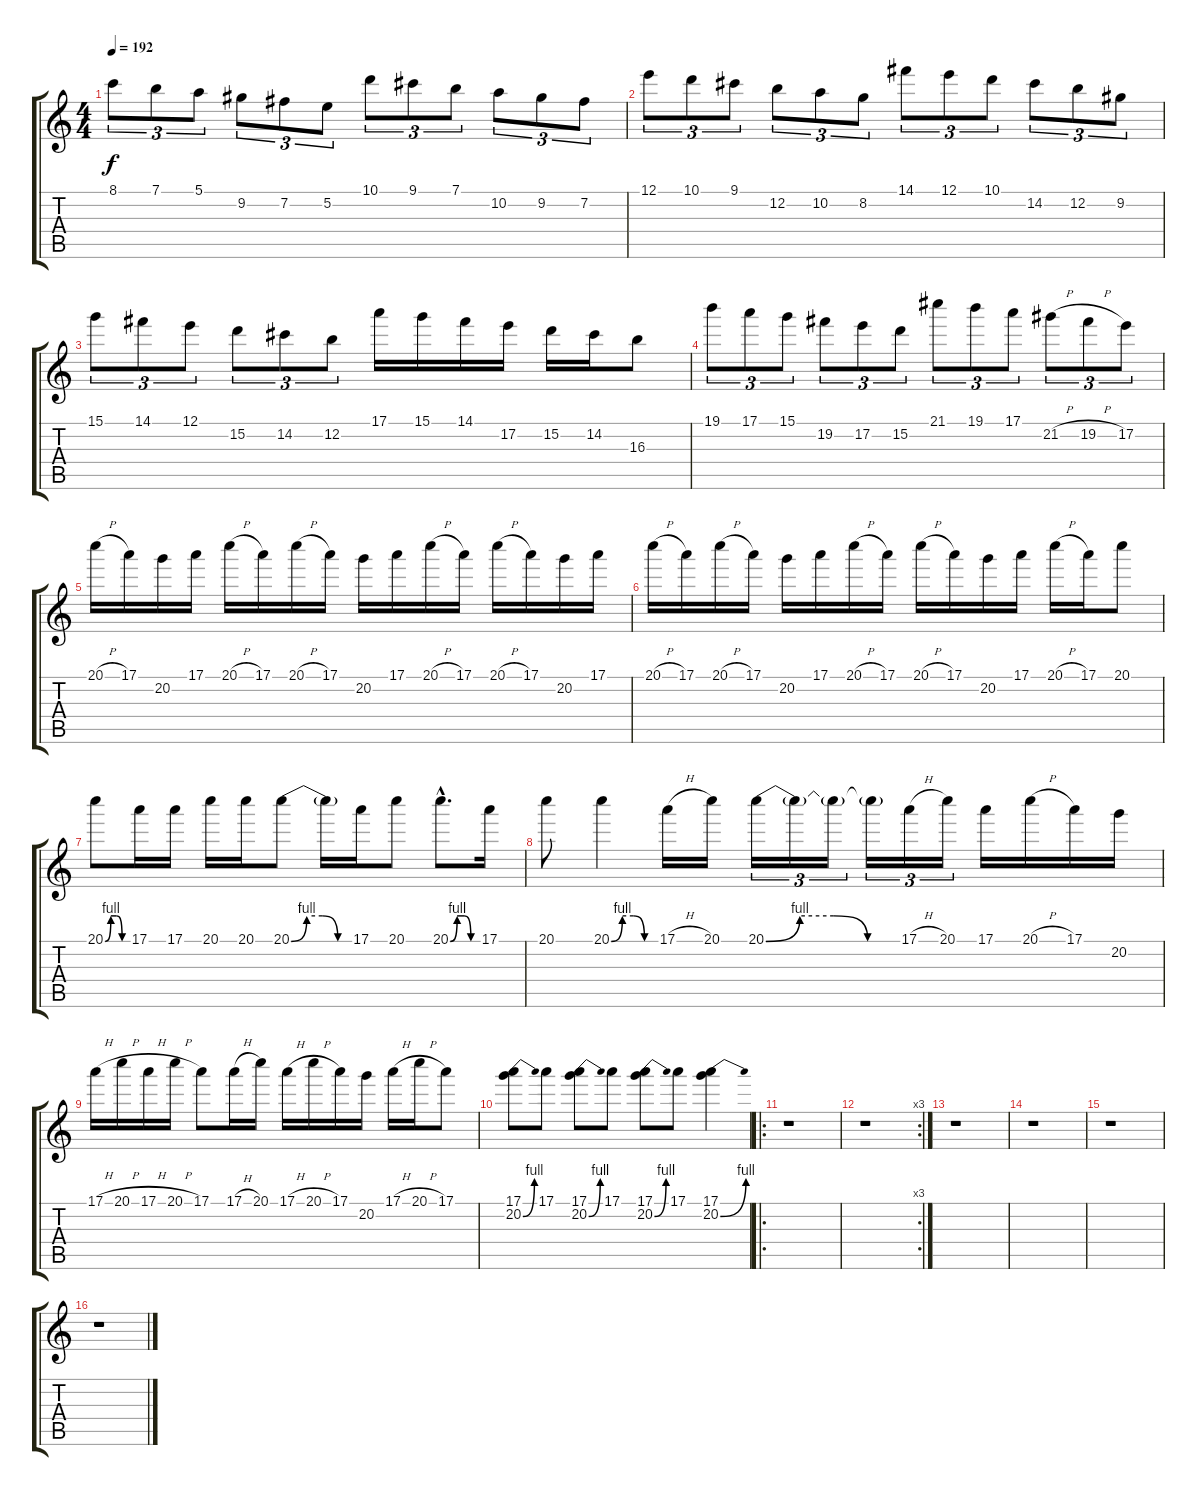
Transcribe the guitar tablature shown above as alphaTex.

\track "" {instrument distortionguitar}
\staff {score tabs}
\tuning (E4 B3 G3 D3 A2 E2) {hide}
\ts (4 4)
\tempo 192
\clef g2
\ks c
8.1.8{tu (3 2) dy f} 7.1.8{tu (3 2)} 5.1.8{tu (3 2)} 9.2.8{tu (3 2)} 7.2.8{tu (3 2)} 5.2.8{tu (3 2)} 10.1.8{tu (3 2)} 9.1.8{tu (3 2)} 7.1.8{tu (3 2)} 10.2.8{tu (3 2)} 9.2.8{tu (3 2)} 7.2.8{tu (3 2)} |
12.1.8{tu (3 2)} 10.1.8{tu (3 2)} 9.1.8{tu (3 2)} 12.2.8{tu (3 2)} 10.2.8{tu (3 2)} 8.2.8{tu (3 2)} 14.1.8{tu (3 2)} 12.1.8{tu (3 2)} 10.1.8{tu (3 2)} 14.2.8{tu (3 2)} 12.2.8{tu (3 2)} 9.2.8{tu (3 2)} |
15.1.8{tu (3 2)} 14.1.8{tu (3 2)} 12.1.8{tu (3 2)} 15.2.8{tu (3 2)} 14.2.8{tu (3 2)} 12.2.8{tu (3 2)} 17.1.16 15.1.16 14.1.16 17.2.16 15.2.16 14.2.16 16.3.8 |
19.1.8{tu (3 2)} 17.1.8{tu (3 2)} 15.1.8{tu (3 2)} 19.2.8{tu (3 2)} 17.2.8{tu (3 2)} 15.2.8{tu (3 2)} 21.1.8{tu (3 2)} 19.1.8{tu (3 2)} 17.1.8{tu (3 2)} 21.2{h}.8{tu (3 2)} 19.2{h}.8{tu (3 2)} 17.2.8{tu (3 2)} |
20.1{h}.16 17.1.16 20.2.16 17.1.16 20.1{h}.16 17.1.16 20.1{h}.16 17.1.16 20.2.16 17.1.16 20.1{h}.16 17.1.16 20.1{h}.16 17.1.16 20.2.16 17.1.16 |
20.1{h}.16 17.1.16 20.1{h}.16 17.1.16 20.2.16 17.1.16 20.1{h}.16 17.1.16 20.1{h}.16 17.1.16 20.2.16 17.1.16 20.1{h}.16 17.1.16 20.1.8 |
20.1{be (custom 0 0 15 4 30 4 45 0 60 0)}.8 17.1.16 17.1.16 20.1.16 20.1.16 20.1{be (custom 0 0 15 4 30 4 45 0 60 0)}.8 20.1{t}.16 17.1.16 20.1.8 20.1{be (custom 0 0 15 4 30 4 45 0 60 0) hac}.8{d} 17.1.16 |
20.1.8 20.1{be (custom 0 0 15 4 30 4 45 0 60 0)}.4 17.1{h}.16 20.1.16 20.1{be (custom 0 0 15 4 30 4 45 0 60 0)}.16{tu (3 2)} 20.1{t}.16{tu (3 2)} 20.1{t}.16{tu (3 2)} 20.1{t}.16{tu (3 2)} 17.1{h}.16{tu (3 2)} 20.1.16{tu (3 2)} 17.1.16 20.1{h}.16 17.1.16 20.2.16 |
17.1{h}.16 20.1{h}.16 17.1{h}.16 20.1{h}.16 17.1.8 17.1{h}.16 20.1.16 17.1{h}.16 20.1{h}.16 17.1.16 20.2.16 17.1{h}.16 20.1{h}.16 17.1.8 |
(17.1 20.2{be (bend 0 0 60 4)}).8 17.1.8 (17.1 20.2{be (bend 0 0 60 4)}).8 17.1.8 (17.1 20.2{be (bend 0 0 60 4)}).8 17.1.8 (17.1 20.2{be (bend 0 0 60 4)}).4 |
\ro
r.1 |
\rc 3
r.1 |
r.1 |
r.1 |
r.1 |
r.1
